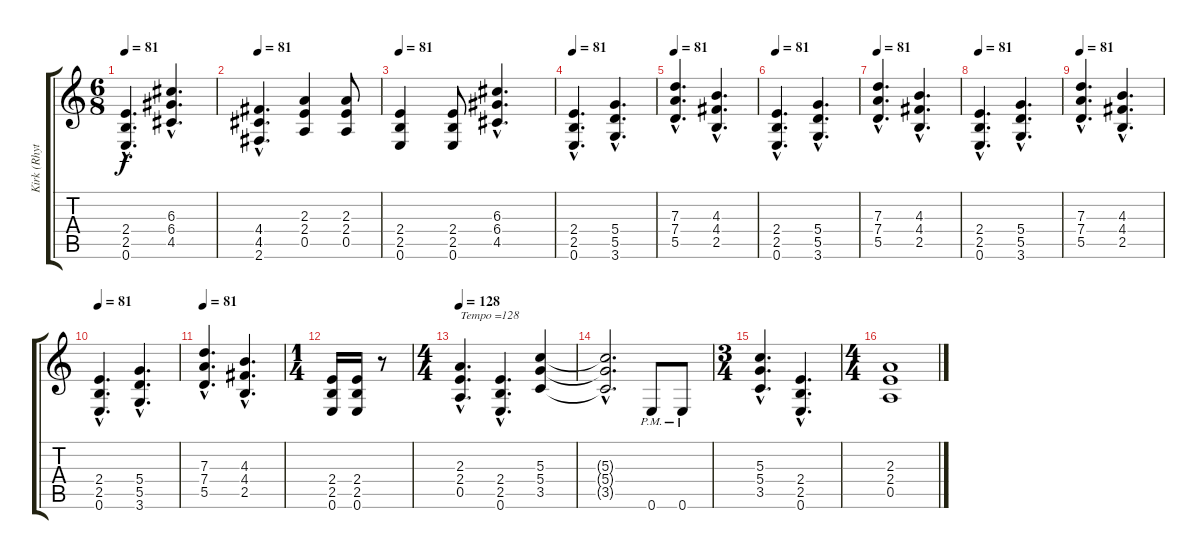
\track ("Kirk (Rhythm Guitar)" "Kirk (Rhyt") {instrument distortionguitar}
\staff {score tabs}
\tuning (E4 B3 G3 D3 A2 E2) {hide}
\ts (6 8)
\tempo 81
\clef g2
\ks c
(2.4{hac} 2.5{hac} 0.6{hac}).4{d dy f} (6.3{hac} 6.4{hac} 4.5{hac}).4{d} |
\tempo 81
(4.4{hac} 4.5{hac} 2.6{hac}).4{d} (2.3 2.4 0.5).4 (2.3 2.4 0.5).8 |
\tempo 81
(2.4 2.5 0.6).4 (2.4 2.5 0.6).8 (6.3{hac} 6.4{hac} 4.5{hac}).4{d} |
\tempo 81
(2.4{hac} 2.5{hac} 0.6{hac}).4{d} (5.4{hac} 5.5{hac} 3.6{hac}).4{d} |
\tempo 81
(7.3{hac} 7.4{hac} 5.5{hac}).4{d} (4.3{hac} 4.4{hac} 2.5{hac}).4{d} |
\tempo 81
(2.4{hac} 2.5{hac} 0.6{hac}).4{d} (5.4{hac} 5.5{hac} 3.6{hac}).4{d} |
\tempo 81
(7.3{hac} 7.4{hac} 5.5{hac}).4{d} (4.3{hac} 4.4{hac} 2.5{hac}).4{d} |
\tempo 81
(2.4{hac} 2.5{hac} 0.6{hac}).4{d} (5.4{hac} 5.5{hac} 3.6{hac}).4{d} |
\tempo 81
(7.3{hac} 7.4{hac} 5.5{hac}).4{d} (4.3{hac} 4.4{hac} 2.5{hac}).4{d} |
\tempo 81
(2.4{hac} 2.5{hac} 0.6{hac}).4{d} (5.4{hac} 5.5{hac} 3.6{hac}).4{d} |
\tempo 81
(7.3{hac} 7.4{hac} 5.5{hac}).4{d} (4.3{hac} 4.4{hac} 2.5{hac}).4{d} |
\ts (1 4)
(2.4 2.5 0.6).16 (2.4 2.5 0.6).16 r.8 |
\ts (4 4)
\tempo 128
(2.3{hac} 2.4{hac} 0.5{hac}).4{d txt "Tempo =128 " instrument distortionguitar} (2.4{hac} 2.5{hac} 0.6{hac}).4{d} (5.3 5.4 3.5).4 |
(5.3{hac t} 5.4{hac t} 3.5{hac t}).2{d} 0.6{pm}.8 0.6{pm}.8 |
\ts (3 4)
(5.3{hac} 5.4{hac} 3.5{hac}).4{d} (2.4{hac} 2.5{hac} 0.6{hac}).4{d} |
\ts (4 4)
(2.3 2.4 0.5).1
